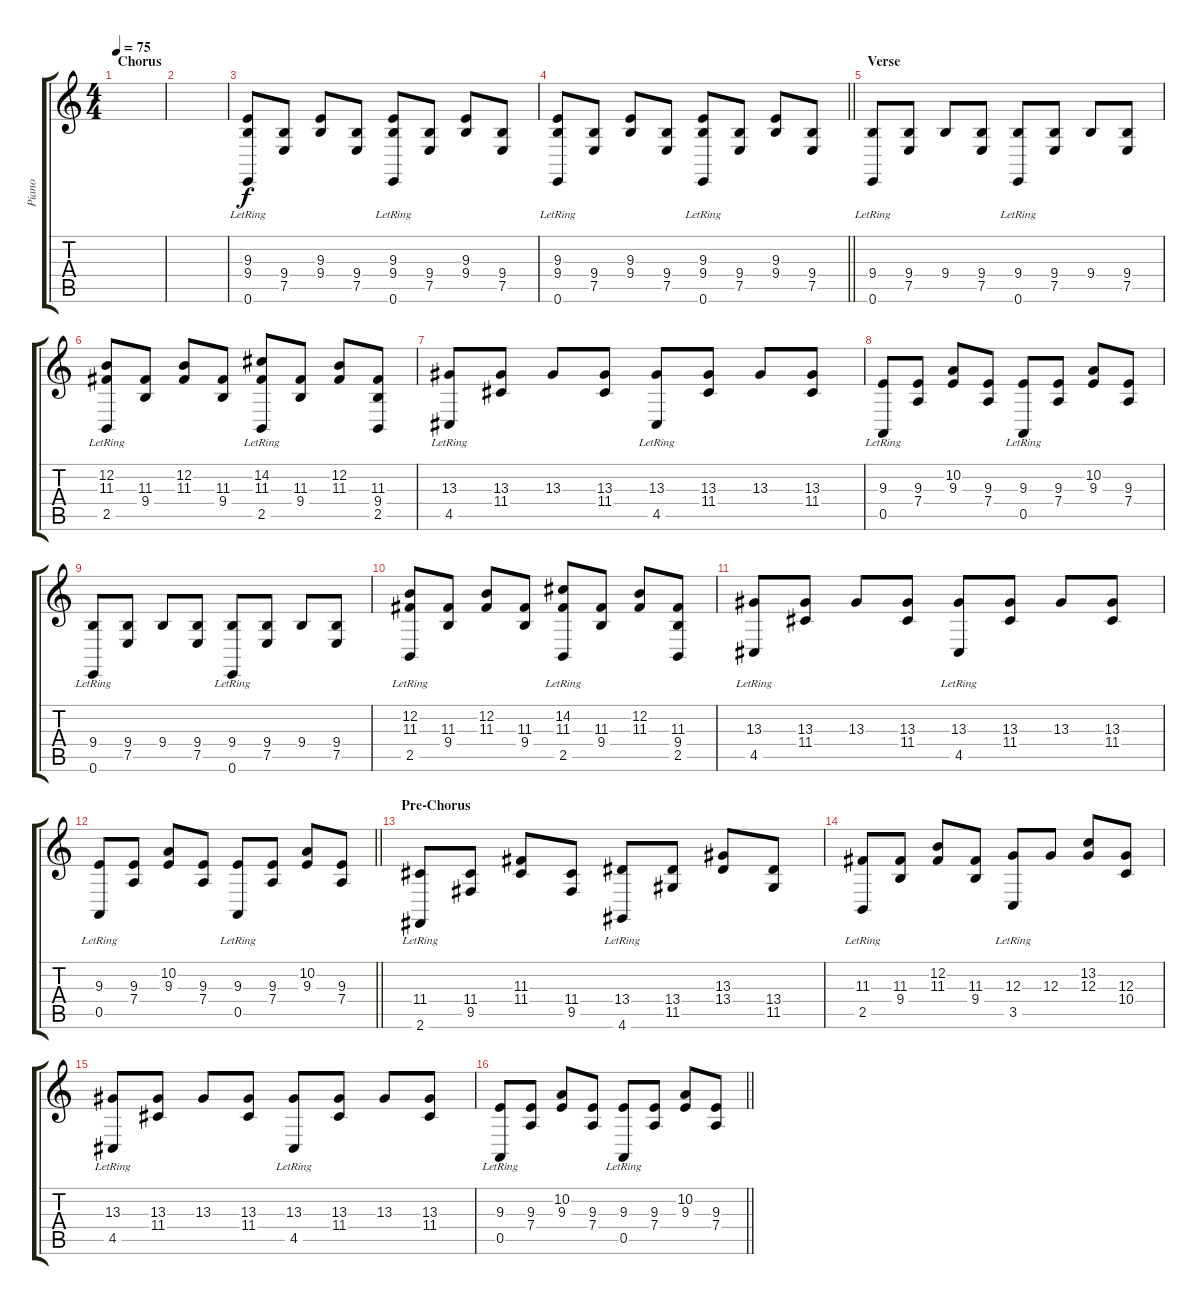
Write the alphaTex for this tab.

\track ("Piano" "Piano") {instrument acousticgrandpiano}
\staff {score tabs}
\tuning (E4 B3 G3 D3 A2 E2) {hide}
\ts (4 4)
\section ("" "Chorus")
\tempo 75
\clef g2
\ks c
|
|
(9.3 9.4 0.6{lr}).8{volume 16} (9.4 7.5).8 (9.3 9.4).8 (9.4 7.5).8 (9.3 9.4 0.6{lr}).8 (9.4 7.5).8 (9.3 9.4).8 (9.4 7.5).8 |
\barLineRight lightlight
(9.3 9.4 0.6{lr}).8 (9.4 7.5).8 (9.3 9.4).8 (9.4 7.5).8 (9.3 9.4 0.6{lr}).8 (9.4 7.5).8 (9.3 9.4).8 (9.4 7.5).8 |
\section ("" "Verse")
(9.4 0.6{lr}).8 (9.4 7.5).8 9.4.8 (9.4 7.5).8 (9.4 0.6{lr}).8 (9.4 7.5).8 9.4.8 (9.4 7.5).8 |
(12.2 11.3 2.5{lr}).8 (11.3 9.4).8 (12.2 11.3).8 (11.3 9.4).8 (14.2 11.3 2.5{lr}).8 (11.3 9.4).8 (12.2 11.3).8 (11.3 9.4 2.5).8 |
(13.3 4.5{lr}).8 (13.3 11.4).8 13.3.8 (13.3 11.4).8 (13.3 4.5{lr}).8 (13.3 11.4).8 13.3.8 (13.3 11.4).8 |
(9.3 0.5{lr}).8 (9.3 7.4).8 (10.2 9.3).8 (9.3 7.4).8 (9.3 0.5{lr}).8 (9.3 7.4).8 (10.2 9.3).8 (9.3 7.4).8 |
(9.4 0.6{lr}).8 (9.4 7.5).8 9.4.8 (9.4 7.5).8 (9.4 0.6{lr}).8 (9.4 7.5).8 9.4.8 (9.4 7.5).8 |
(12.2 11.3 2.5{lr}).8 (11.3 9.4).8 (12.2 11.3).8 (11.3 9.4).8 (14.2 11.3 2.5{lr}).8 (11.3 9.4).8 (12.2 11.3).8 (11.3 9.4 2.5).8 |
(13.3 4.5{lr}).8 (13.3 11.4).8 13.3.8 (13.3 11.4).8 (13.3 4.5{lr}).8 (13.3 11.4).8 13.3.8 (13.3 11.4).8 |
\barLineRight lightlight
(9.3 0.5{lr}).8 (9.3 7.4).8 (10.2 9.3).8 (9.3 7.4).8 (9.3 0.5{lr}).8 (9.3 7.4).8 (10.2 9.3).8 (9.3 7.4).8 |
\section ("" "Pre-Chorus")
(11.4{lr} 2.6).8 (11.4 9.5).8 (11.3 11.4).8 (11.4 9.5).8 (13.4{lr} 4.6).8 (13.4 11.5).8 (13.3 13.4).8 (13.4 11.5).8 |
(11.3 2.5{lr}).8 (11.3 9.4).8 (12.2 11.3).8 (11.3 9.4).8 (12.3 3.5{lr}).8 12.3.8 (13.2 12.3).8 (12.3 10.4).8 |
(13.3 4.5{lr}).8 (13.3 11.4).8 13.3.8 (13.3 11.4).8 (13.3 4.5{lr}).8 (13.3 11.4).8 13.3.8 (13.3 11.4).8 |
\barLineRight lightlight
(9.3 0.5{lr}).8 (9.3 7.4).8 (10.2 9.3).8 (9.3 7.4).8 (9.3 0.5{lr}).8 (9.3 7.4).8 (10.2 9.3).8 (9.3 7.4).8
